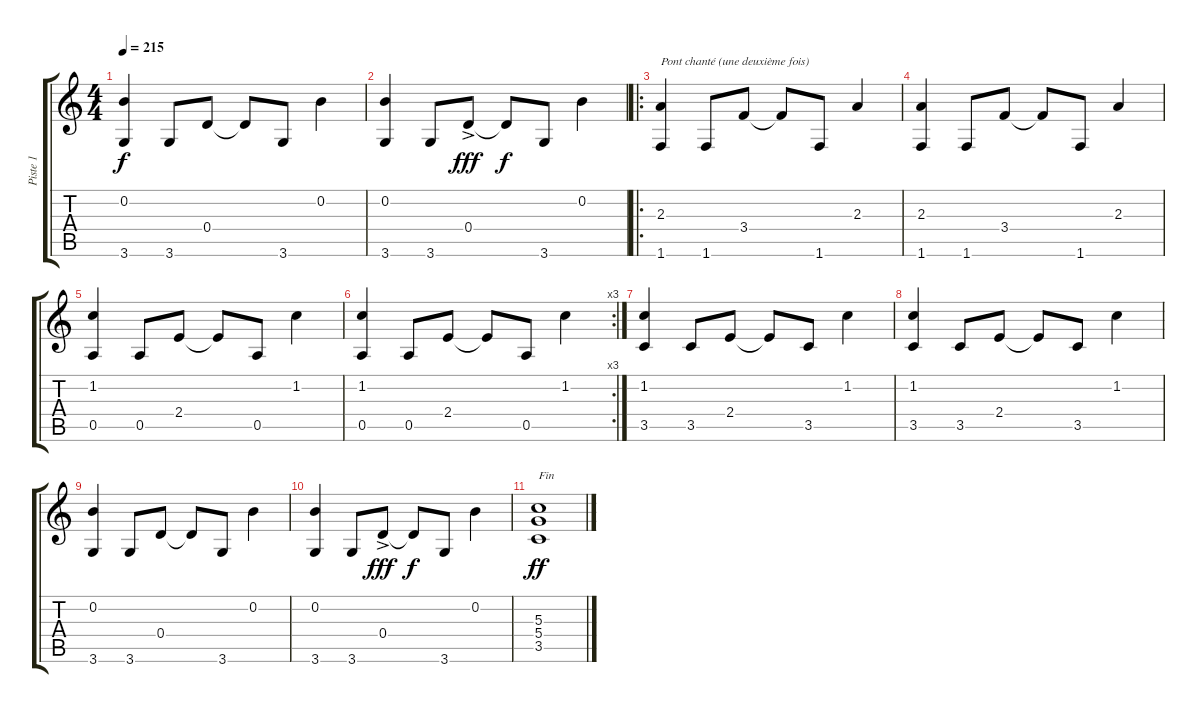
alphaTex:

\track ("Piste 1" "Piste 1") {instrument acousticguitarnylon}
\staff {score tabs}
\tuning (E4 B3 G3 D3 A2 E2) {hide}
\ts (4 4)
\tempo 215
\clef g2
\ks c
(0.2 3.6).4{dy f} 3.6.8 0.4.8 0.4{t}.8 3.6.8 0.2.4 |
(0.2 3.6).4 3.6.8 0.4{ac}.8{dy fff} 0.4{t}.8{dy f} 3.6.8 0.2.4 |
\ro
(2.3 1.6).4{txt "Pont chanté (une deuxième fois)"} 1.6.8 3.4.8 3.4{t}.8 1.6.8 2.3.4 |
(2.3 1.6).4 1.6.8 3.4.8 3.4{t}.8 1.6.8 2.3.4 |
(1.2 0.5).4 0.5.8 2.4.8 2.4{t}.8 0.5.8 1.2.4 |
\rc 3
(1.2 0.5).4 0.5.8 2.4.8 2.4{t}.8 0.5.8 1.2.4 |
(1.2 3.5).4 3.5.8 2.4.8 2.4{t}.8 3.5.8 1.2.4 |
(1.2 3.5).4 3.5.8 2.4.8 2.4{t}.8 3.5.8 1.2.4 |
(0.2 3.6).4 3.6.8 0.4.8 0.4{t}.8 3.6.8 0.2.4 |
(0.2 3.6).4 3.6.8 0.4{ac}.8{dy fff} 0.4{t}.8{dy f} 3.6.8 0.2.4 |
(5.3 5.4 3.5).1{txt "Fin" dy ff}
